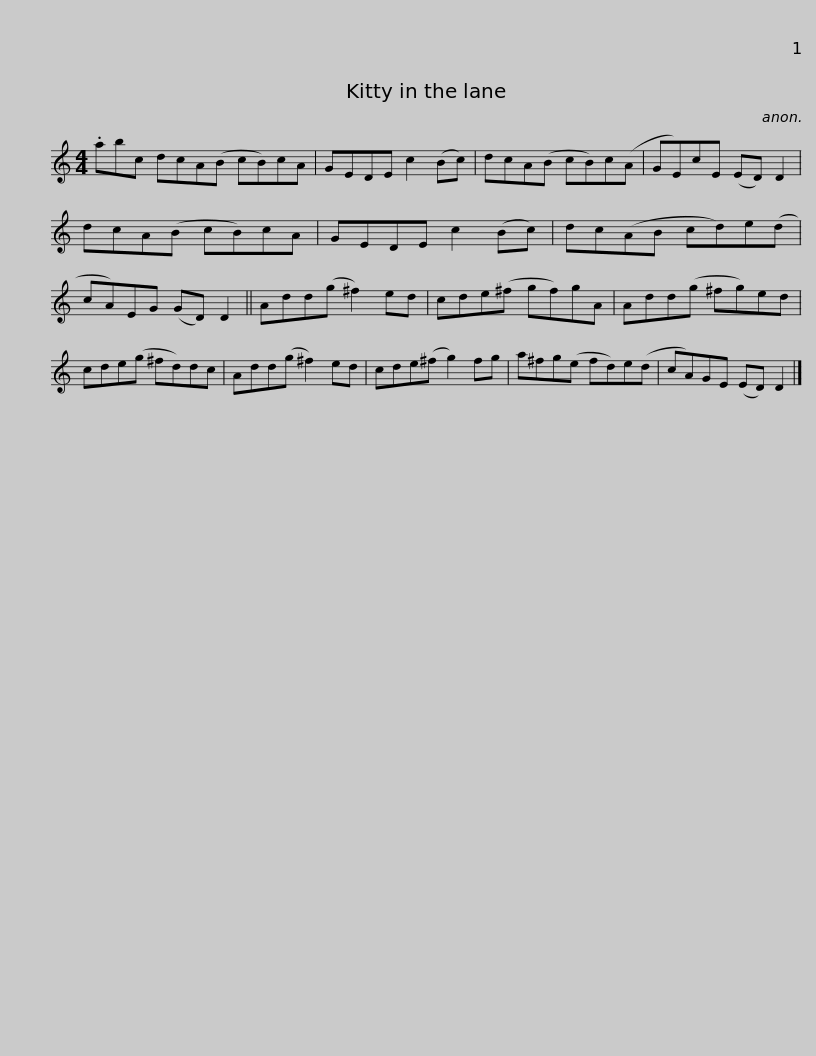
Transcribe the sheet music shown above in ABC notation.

X:1
L:1/8
M:4/4
I:linebreak $
K:C
V:1 treble
V:1
 .abc dcA(B cB)cA | GEDE c2 (Bc) | dcA(B cB)c(A | GE)cE (ED) D2 | dcA(B cB)cA |$ %5
 GEDE c2 (Bc) | dc(AB cd)e(d | cA)EG (GD) D2 || Add(g ^f2) ed | cde(^f gf)gA | %10
 Add(g ^fg)ed |$ cde(g ^fd)dc | Add(g ^f2) ed | cde(^f g2) fg | a^fg(e fd)e(d | %15
 cA)GE (ED) D2 |] %16
